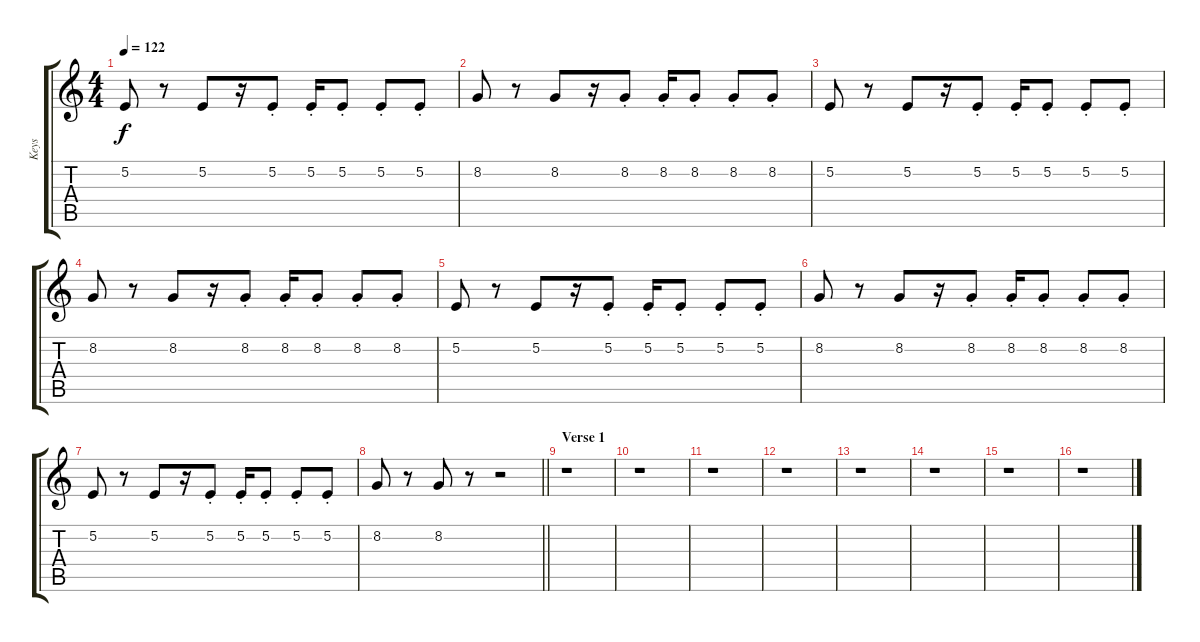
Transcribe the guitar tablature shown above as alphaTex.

\track ("Keys" "Keys") {instrument lead2sawtooth}
\staff {score tabs}
\tuning (E4 B3 G3 D3 A2 E2) {hide}
\ts (4 4)
\tempo 122
\clef g2
\ks c
5.2.8{dy f instrument lead2sawtooth} r.8 5.2.8 r.16 5.2{st}.8 5.2{st}.16 5.2{st}.8 5.2{st}.8 5.2{st}.8 |
8.2.8 r.8 8.2.8 r.16 8.2{st}.8 8.2{st}.16 8.2{st}.8 8.2{st}.8 8.2{st}.8 |
5.2.8 r.8 5.2.8 r.16 5.2{st}.8 5.2{st}.16 5.2{st}.8 5.2{st}.8 5.2{st}.8 |
8.2.8 r.8 8.2.8 r.16 8.2{st}.8 8.2{st}.16 8.2{st}.8 8.2{st}.8 8.2{st}.8 |
5.2.8 r.8 5.2.8 r.16 5.2{st}.8 5.2{st}.16 5.2{st}.8 5.2{st}.8 5.2{st}.8 |
8.2.8 r.8 8.2.8 r.16 8.2{st}.8 8.2{st}.16 8.2{st}.8 8.2{st}.8 8.2{st}.8 |
5.2.8 r.8 5.2.8 r.16 5.2{st}.8 5.2{st}.16 5.2{st}.8 5.2{st}.8 5.2{st}.8 |
\barLineRight lightlight
8.2.8 r.8 8.2.8 r.8 r.2 |
\section ("" "Verse 1")
r.1 |
r.1 |
r.1 |
r.1 |
r.1 |
r.1 |
r.1 |
r.1
